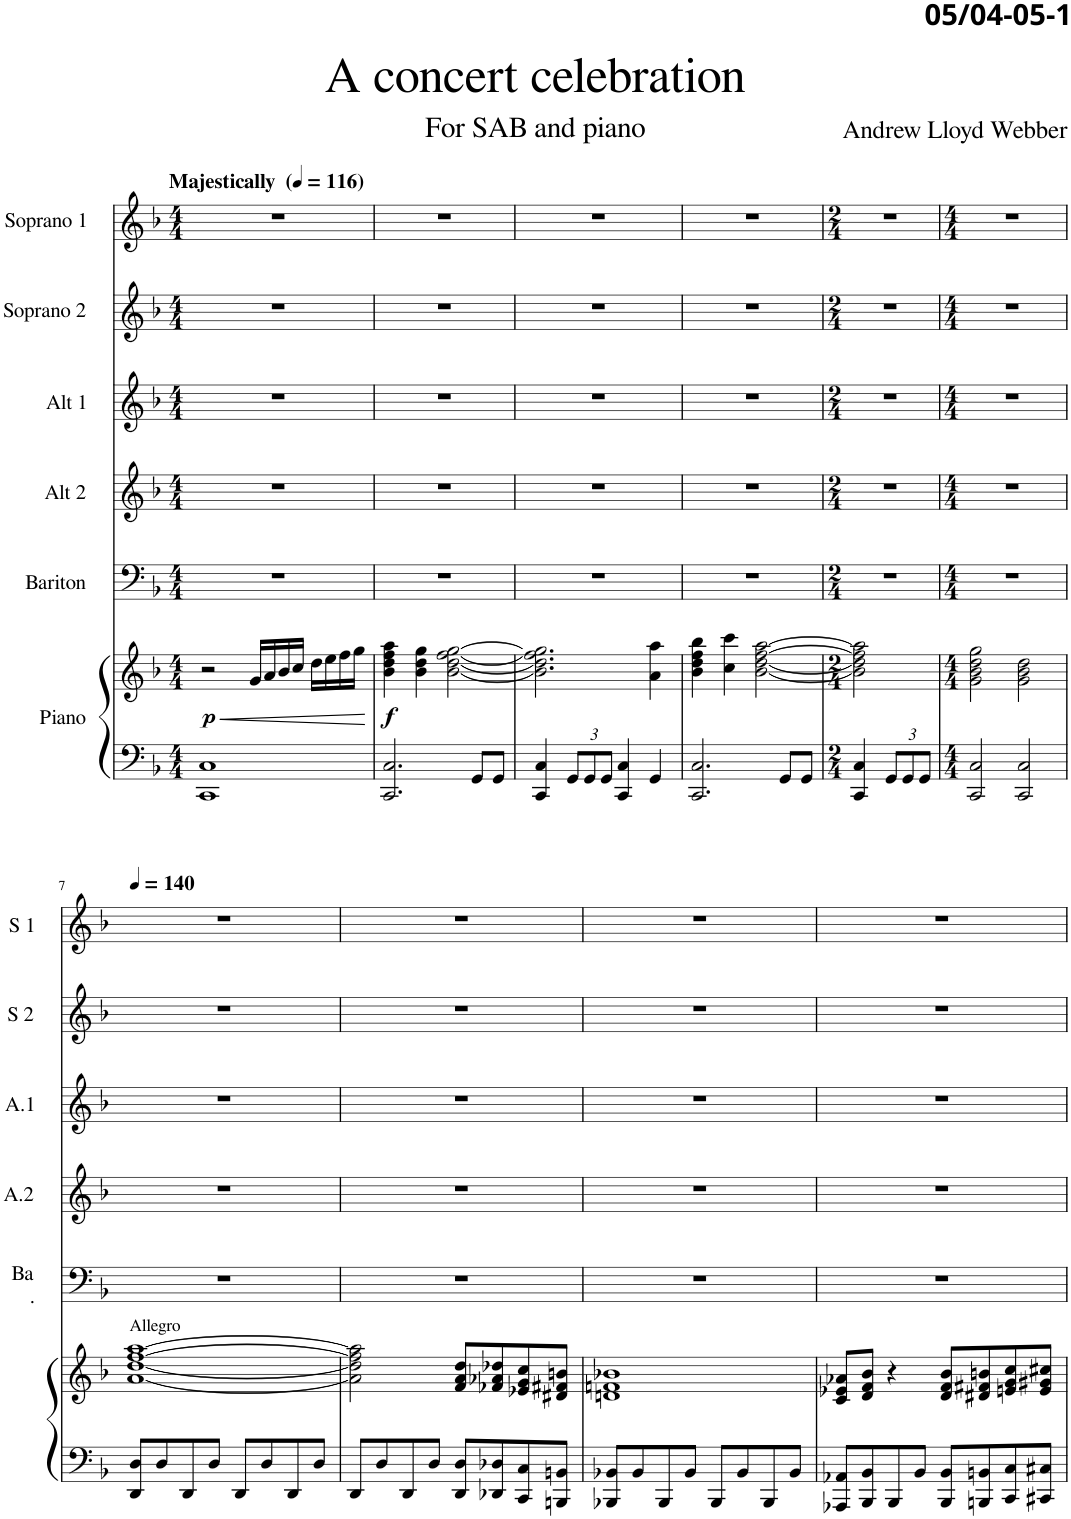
**kern	**kern	**dynam	**kern	**kern	**kern	**kern	**kern
*part6	*part6	*part6	*part5	*part4	*part3	*part2	*part1
*staff7	*staff6	*staff6/7	*staff5	*staff4	*staff3	*staff2	*staff1
*I"Piano	*	*	*I"Bariton	*I"Alt 2	*I"Alt 1	*I"Soprano 2	*I"Soprano 1
*I'Pno	*	*	*I'Ba .	*I'A.2	*I'A.1	*I'S 2	*I'S 1
*clefF4	*clefG2	*	*clefF4	*clefG2	*clefG2	*clefG2	*clefG2
*k[b-]	*k[b-]	*	*k[b-]	*k[b-]	*k[b-]	*k[b-]	*k[b-]
*M4/4	*M4/4	*	*M4/4	*M4/4	*M4/4	*M4/4	*M4/4
*MM116	*MM116	*	*MM116	*MM116	*MM116	*MM116	*MM116
=1	=1	=1	=1	=1	=1	=1	=1
!	!	!	!	!	!	!	!LO:TX:a:B:t=Majestically
!	!	!LO:HP:b	!	!	!	!	!
!	!	!LO:DY:n=1:b	!	!	!	!	!
1CC 1C	2r	< p	1r	1r	1r	1r	1r
.	16g/LL	.	.	.	.	.	.
.	16a/	.	.	.	.	.	.
.	16b-/	.	.	.	.	.	.
.	16cc/JJ	.	.	.	.	.	.
.	16dd\LL	.	.	.	.	.	.
.	16ee\	.	.	.	.	.	.
.	16ff\	.	.	.	.	.	.
.	16gg\JJ	.	.	.	.	.	.
.	.	[	.	.	.	.	.
=2	=2	=2	=2	=2	=2	=2	=2
!	!	!LO:DY:b	!	!	!	!	!
2.CC/ 2.C/	4b-\ 4dd\ 4ff\ 4aa\	f	1r	1r	1r	1r	1r
.	4b-\ 4dd\ 4gg\	.	.	.	.	.	.
.	[2b-\ [2dd\ [2ff\ [2gg\	.	.	.	.	.	.
8GG/L	.	.	.	.	.	.	.
8GG/J	.	.	.	.	.	.	.
=3	=3	=3	=3	=3	=3	=3	=3
4CC/ 4C/	2.b-\] 2.dd\] 2.ff\] 2.gg\]	.	1r	1r	1r	1r	1r
*Xbrackettup	*	*	*	*	*	*	*
12GG/L	.	.	.	.	.	.	.
12GG/	.	.	.	.	.	.	.
12GG/J	.	.	.	.	.	.	.
4CC/ 4C/	.	.	.	.	.	.	.
4GG/	4a\ 4aa\	.	.	.	.	.	.
=4	=4	=4	=4	=4	=4	=4	=4
2.CC/ 2.C/	4b-\ 4dd\ 4ff\ 4bb-\	.	1r	1r	1r	1r	1r
.	4cc\ 4ccc\	.	.	.	.	.	.
.	[2b-\ [2dd\ [2ff\ [2aa\	.	.	.	.	.	.
8GG/L	.	.	.	.	.	.	.
8GG/J	.	.	.	.	.	.	.
=5	=5	=5	=5	=5	=5	=5	=5
*M2/4	*M2/4	*	*M2/4	*M2/4	*M2/4	*M2/4	*M2/4
4CC/ 4C/	2b-\] 2dd\] 2ff\] 2aa\]	.	2r	2r	2r	2r	2r
12GG/L	.	.	.	.	.	.	.
12GG/	.	.	.	.	.	.	.
12GG/J	.	.	.	.	.	.	.
=6	=6	=6	=6	=6	=6	=6	=6
*M4/4	*M4/4	*	*M4/4	*M4/4	*M4/4	*M4/4	*M4/4
2CC/ 2C/	2g\ 2b-\ 2dd\ 2gg\	.	1r	1r	1r	1r	1r
2CC/ 2C/	2g\ 2b-\ 2dd\	.	.	.	.	.	.
!!LO:LB:g=z
=7	=7	=7	=7	=7	=7	=7	=7
*	*	*	*	*	*	*	*MM140
!	!LO:TX:a:t=Allegro	!	!	!	!	!	!
8DD/ 8D/L	[1a [1dd [1ff [1aa	.	1r	1r	1r	1r	1r
8D/	.	.	.	.	.	.	.
8DD/	.	.	.	.	.	.	.
8D/J	.	.	.	.	.	.	.
8DD/L	.	.	.	.	.	.	.
8D/	.	.	.	.	.	.	.
8DD/	.	.	.	.	.	.	.
8D/J	.	.	.	.	.	.	.
=8	=8	=8	=8	=8	=8	=8	=8
8DD/L	2a\] 2dd\] 2ff\] 2aa\]	.	1r	1r	1r	1r	1r
8D/	.	.	.	.	.	.	.
8DD/	.	.	.	.	.	.	.
8D/J	.	.	.	.	.	.	.
8DD/ 8D/L	8f/ 8a/ 8dd/L	.	.	.	.	.	.
8DD-X/ 8D-X/	8f-X/ 8a-X/ 8dd-X/	.	.	.	.	.	.
8CC/ 8C/	8e-X/ 8g/ 8cc/	.	.	.	.	.	.
8BBBn/ 8BBn/J	8d#X/ 8f#X/ 8bn/J	.	.	.	.	.	.
=9	=9	=9	=9	=9	=9	=9	=9
8BBB-X/ 8BB-X/L	1dn 1fn 1b-X	.	1r	1r	1r	1r	1r
8BB-/	.	.	.	.	.	.	.
8BBB-/	.	.	.	.	.	.	.
8BB-/J	.	.	.	.	.	.	.
8BBB-/L	.	.	.	.	.	.	.
8BB-/	.	.	.	.	.	.	.
8BBB-/	.	.	.	.	.	.	.
8BB-/J	.	.	.	.	.	.	.
=10	=10	=10	=10	=10	=10	=10	=10
8AAA-X/ 8AA-X/L	8c/ 8e-X/ 8a-X/L	.	1r	1r	1r	1r	1r
8BBB-/ 8BB-/	8d/ 8f/ 8b-/J	.	.	.	.	.	.
8BBB-/	4r	.	.	.	.	.	.
8BB-/J	.	.	.	.	.	.	.
8BBB-/ 8BB-/L	8d/ 8f/ 8b-/L	.	.	.	.	.	.
8BBBn/ 8BBn/	8d#X/ 8f#X/ 8bn/	.	.	.	.	.	.
8CC/ 8C/	8en/ 8g/ 8cc/	.	.	.	.	.	.
8CC#X/ 8C#X/J	8e/ 8g#X/ 8cc#X/J	.	.	.	.	.	.
=	=	=	=	=	=	=	=
*-	*-	*-	*-	*-	*-	*-	*-
